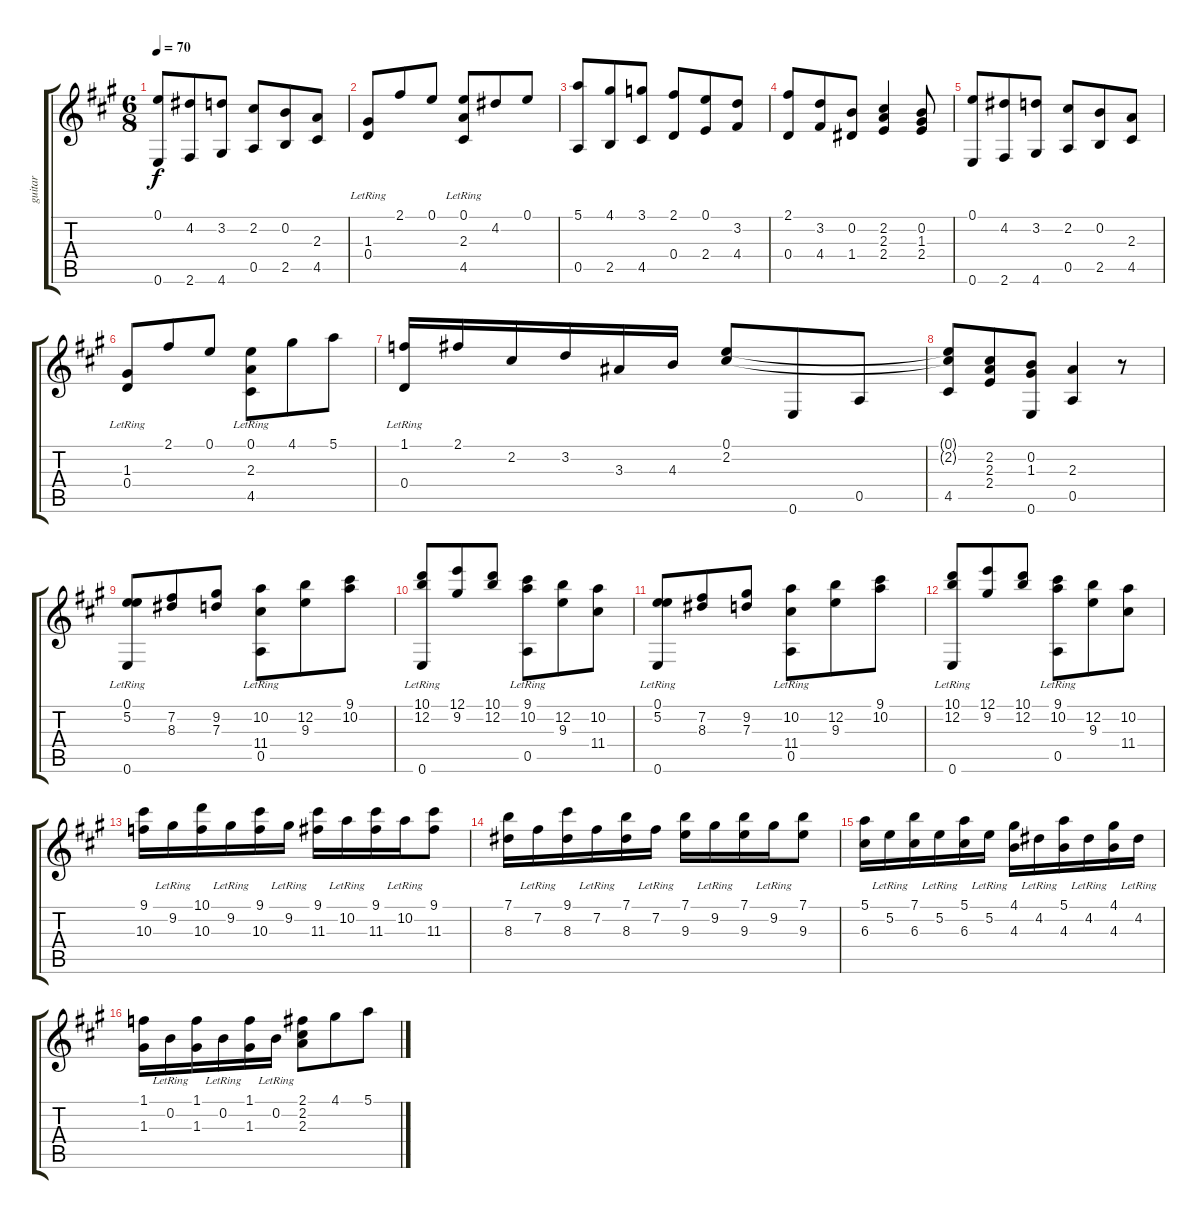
\track ("guitar" "guitar") {instrument acousticguitarnylon}
\staff {score tabs}
\tuning (E4 B3 G3 D3 A2 E2) {hide}
\ts (6 8)
\tempo 70
\clef g2
\ks a
(0.1 0.6).8{dy f instrument acousticguitarnylon} (4.2 2.6).8 (3.2 4.6).8 (2.2 0.5).8 (0.2 2.5).8 (2.3 4.5).8 |
(1.3 0.4{lr}).8 2.1.8 0.1.8 (0.1 2.3 4.5{lr}).8 4.2.8 0.1.8 |
(5.1 0.5).8 (4.1 2.5).8 (3.1 4.5).8 (2.1 0.4).8 (0.1 2.4).8 (3.2 4.4).8 |
(2.1 0.4).8 (3.2 4.4).8 (0.2 1.4).8 (2.2 2.3 2.4).4 (0.2 1.3 2.4).8 |
(0.1 0.6).8 (4.2 2.6).8 (3.2 4.6).8 (2.2 0.5).8 (0.2 2.5).8 (2.3 4.5).8 |
(1.3 0.4{lr}).8 2.1.8 0.1.8 (0.1 2.3 4.5{lr}).8 4.1.8 5.1.8 |
(1.1 0.4{lr}).16 2.1.16 2.2.16 3.2.16 3.3.16 4.3.16 (0.1 2.2).8 0.6.8 0.5.8 |
(0.1{t} 2.2{t} 4.5).8 (2.2 2.3 2.4).8 (0.2 1.3 0.6).8 (2.3 0.5).4 r.8 |
(0.1 5.2 0.6{lr}).8 (7.2 8.3).8 (9.2 7.3).8 (10.2 11.4 0.5{lr}).8 (12.2 9.3).8 (9.1 10.2).8 |
(10.1 12.2 0.6{lr}).8 (12.1 9.2).8 (10.1 12.2).8 (9.1 10.2 0.5{lr}).8 (12.2 9.3).8 (10.2 11.4).8 |
(0.1 5.2 0.6{lr}).8 (7.2 8.3).8 (9.2 7.3).8 (10.2 11.4 0.5{lr}).8 (12.2 9.3).8 (9.1 10.2).8 |
(10.1 12.2 0.6{lr}).8 (12.1 9.2).8 (10.1 12.2).8 (9.1 10.2 0.5{lr}).8 (12.2 9.3).8 (10.2 11.4).8 |
(9.1 10.3).16 9.2{lr}.16 (10.1 10.3).16 9.2{lr}.16 (9.1 10.3).16 9.2{lr}.16 (9.1 11.3).16 10.2{lr}.16 (9.1 11.3).16 10.2{lr}.16 (9.1 11.3).8 |
(7.1 8.3).16 7.2{lr}.16 (9.1 8.3).16 7.2{lr}.16 (7.1 8.3).16 7.2{lr}.16 (7.1 9.3).16 9.2{lr}.16 (7.1 9.3).16 9.2{lr}.16 (7.1 9.3).8 |
(5.1 6.3).16 5.2{lr}.16 (7.1 6.3).16 5.2{lr}.16 (5.1 6.3).16 5.2{lr}.16 (4.1 4.3).16 4.2{lr}.16 (5.1 4.3).16 4.2{lr}.16 (4.1 4.3).16 4.2{lr}.16 |
(1.1 1.3).16 0.2{lr}.16 (1.1 1.3).16 0.2{lr}.16 (1.1 1.3).16 0.2{lr}.16 (2.1 2.2 2.3).8 4.1.8 5.1.8
